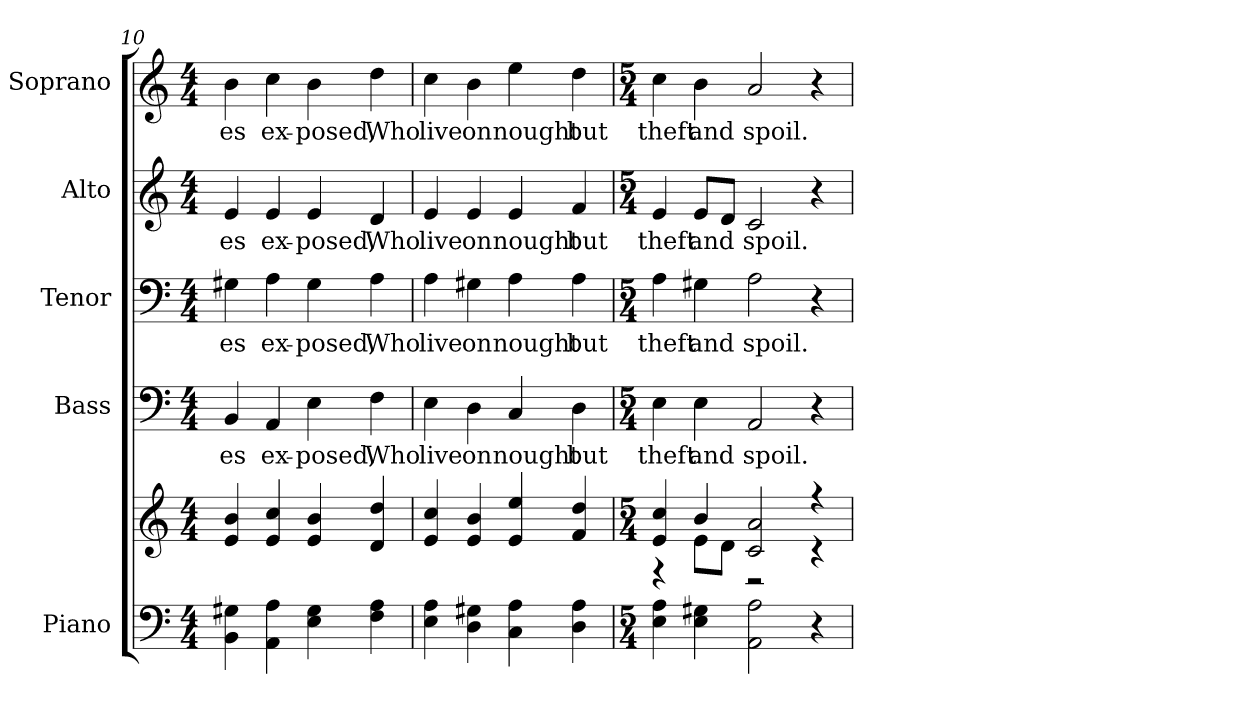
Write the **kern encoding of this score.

**kern	**kern	**kern	**text	**kern	**text	**kern	**text	**kern	**text
*part5	*part5	*part4	*part4	*part3	*part3	*part2	*part2	*part1	*part1
*staff6	*staff5	*staff4	*staff4	*staff3	*staff3	*staff2	*staff2	*staff1	*staff1
*I"Piano	*	*I"Bass	*	*I"Tenor	*	*I"Alto	*	*I"Soprano	*
*I'Pno.	*	*I'B.	*	*I'T.	*	*I'A.	*	*I'S.	*
*clefF4	*clefG2	*clefF4	*	*clefF4	*	*clefG2	*	*clefG2	*
*k[]	*k[]	*k[]	*	*k[]	*	*k[]	*	*k[]	*
*C:	*C:	*C:	*	*C:	*	*C:	*	*C:	*
*M4/4	*M4/4	*M4/4	*	*M4/4	*	*M4/4	*	*M4/4	*
=10	=10	=10	=10	=10	=10	=10	=10	=10	=10
!	!	!	!LO:LY:b:color=#000000	!	!	!	!	!	!
!	!	!	!	!	!LO:LY:b:color=#000000	!	!	!	!
!	!	!	!	!	!	!	!LO:LY:b:color=#000000	!	!
!	!	!	!	!	!	!	!	!	!LO:LY:b:color=#000000
4BBi\ 4G#Xi	4ei/ 4bi	4BBi/	-es	4G#Xi\	-es	4ei/	-es	4bi\	-es
!	!	!	!LO:LY:b:color=#000000	!	!	!	!	!	!
!	!	!	!	!	!LO:LY:b:color=#000000	!	!	!	!
!	!	!	!	!	!	!	!LO:LY:b:color=#000000	!	!
!	!	!	!	!	!	!	!	!	!LO:LY:b:color=#000000
4AAi\ 4Ai	4ei/ 4cci	4AAi/	ex-	4Ai\	ex-	4ei/	ex-	4cci\	ex-
!	!	!	!LO:LY:b:color=#000000	!	!	!	!	!	!
!	!	!	!	!	!LO:LY:b:color=#000000	!	!	!	!
!	!	!	!	!	!	!	!LO:LY:b:color=#000000	!	!
!	!	!	!	!	!	!	!	!	!LO:LY:b:color=#000000
4Ei\ 4G#i	4ei/ 4bi	4Ei\	-posed,	4G#i\	-posed,	4ei/	-posed,	4bi\	-posed,
!	!	!	!LO:LY:b:color=#000000	!	!	!	!	!	!
!	!	!	!	!	!LO:LY:b:color=#000000	!	!	!	!
!	!	!	!	!	!	!	!LO:LY:b:color=#000000	!	!
!	!	!	!	!	!	!	!	!	!LO:LY:b:color=#000000
4Fi\ 4Ai	4di/ 4ddi	4Fi\	Who	4Ai\	Who	4di/	Who	4ddi\	Who
!!LO:PB:g=z
=11	=11	=11	=11	=11	=11	=11	=11	=11	=11
!	!	!	!LO:LY:b:color=#000000	!	!	!	!	!	!
!	!	!	!	!	!LO:LY:b:color=#000000	!	!	!	!
!	!	!	!	!	!	!	!LO:LY:b:color=#000000	!	!
!	!	!	!	!	!	!	!	!	!LO:LY:b:color=#000000
4Ei\ 4Ai	4ei/ 4cci	4Ei\	live	4Ai\	live	4ei/	live	4cci\	live
!	!	!	!LO:LY:b:color=#000000	!	!	!	!	!	!
!	!	!	!	!	!LO:LY:b:color=#000000	!	!	!	!
!	!	!	!	!	!	!	!LO:LY:b:color=#000000	!	!
!	!	!	!	!	!	!	!	!	!LO:LY:b:color=#000000
4Di\ 4G#Xi	4ei/ 4bi	4Di\	on	4G#Xi\	on	4ei/	on	4bi\	on
!	!	!	!LO:LY:b:color=#000000	!	!	!	!	!	!
!	!	!	!	!	!LO:LY:b:color=#000000	!	!	!	!
!	!	!	!	!	!	!	!LO:LY:b:color=#000000	!	!
!	!	!	!	!	!	!	!	!	!LO:LY:b:color=#000000
4Ci\ 4Ai	4ei/ 4eei	4Ci/	nought	4Ai\	nought	4ei/	nought	4eei\	nought
!	!	!	!LO:LY:b:color=#000000	!	!	!	!	!	!
!	!	!	!	!	!LO:LY:b:color=#000000	!	!	!	!
!	!	!	!	!	!	!	!LO:LY:b:color=#000000	!	!
!	!	!	!	!	!	!	!	!	!LO:LY:b:color=#000000
4Di\ 4Ai	4fi/ 4ddi	4Di\	but	4Ai\	but	4fi/	but	4ddi\	but
=12	=12	=12	=12	=12	=12	=12	=12	=12	=12
*M5/4	*M5/4	*M5/4	*	*M5/4	*	*M5/4	*	*M5/4	*
*	*^	*	*	*	*	*	*	*	*
!	!	!	!	!LO:LY:b:color=#000000	!	!	!	!	!	!
!	!	!	!	!	!	!LO:LY:b:color=#000000	!	!	!	!
!	!	!	!	!	!	!	!	!LO:LY:b:color=#000000	!	!
!	!	!	!	!	!	!	!	!	!	!LO:LY:b:color=#000000
4Ei\ 4Ai	4ei/ 4cci	4r	4Ei\	theft	4Ai\	theft	4ei/	theft	4cci\	theft
!	!	!	!	!LO:LY:b:color=#000000	!	!	!	!	!	!
!	!	!	!	!	!	!LO:LY:b:color=#000000	!	!	!	!
!	!	!	!	!	!	!	!	!LO:LY:b:color=#000000	!	!
!	!	!	!	!	!	!	!	!	!	!LO:LY:b:color=#000000
4Ei\ 4G#Xi	4bi/	8ei\L	4Ei\	and	4G#Xi\	and	8ei/L	and	4bi\	and
.	.	8di\J	.	.	.	.	8di/J	.	.	.
!	!	!	!	!LO:LY:b:color=#000000	!	!	!	!	!	!
!	!	!	!	!	!	!LO:LY:b:color=#000000	!	!	!	!
!	!	!	!	!	!	!	!	!LO:LY:b:color=#000000	!	!
!	!	!	!	!	!	!	!	!	!	!LO:LY:b:color=#000000
2AAi\ 2Ai	2ci/ 2ai	2r	2AAi/	spoil.	2Ai\	spoil.	2ci/	spoil.	2ai/	spoil.
4r	4r	4r	4r	.	4r	.	4r	.	4r	.
*	*v	*v	*	*	*	*	*	*	*	*
=	=	=	=	=	=	=	=	=	=
*-	*-	*-	*-	*-	*-	*-	*-	*-	*-
